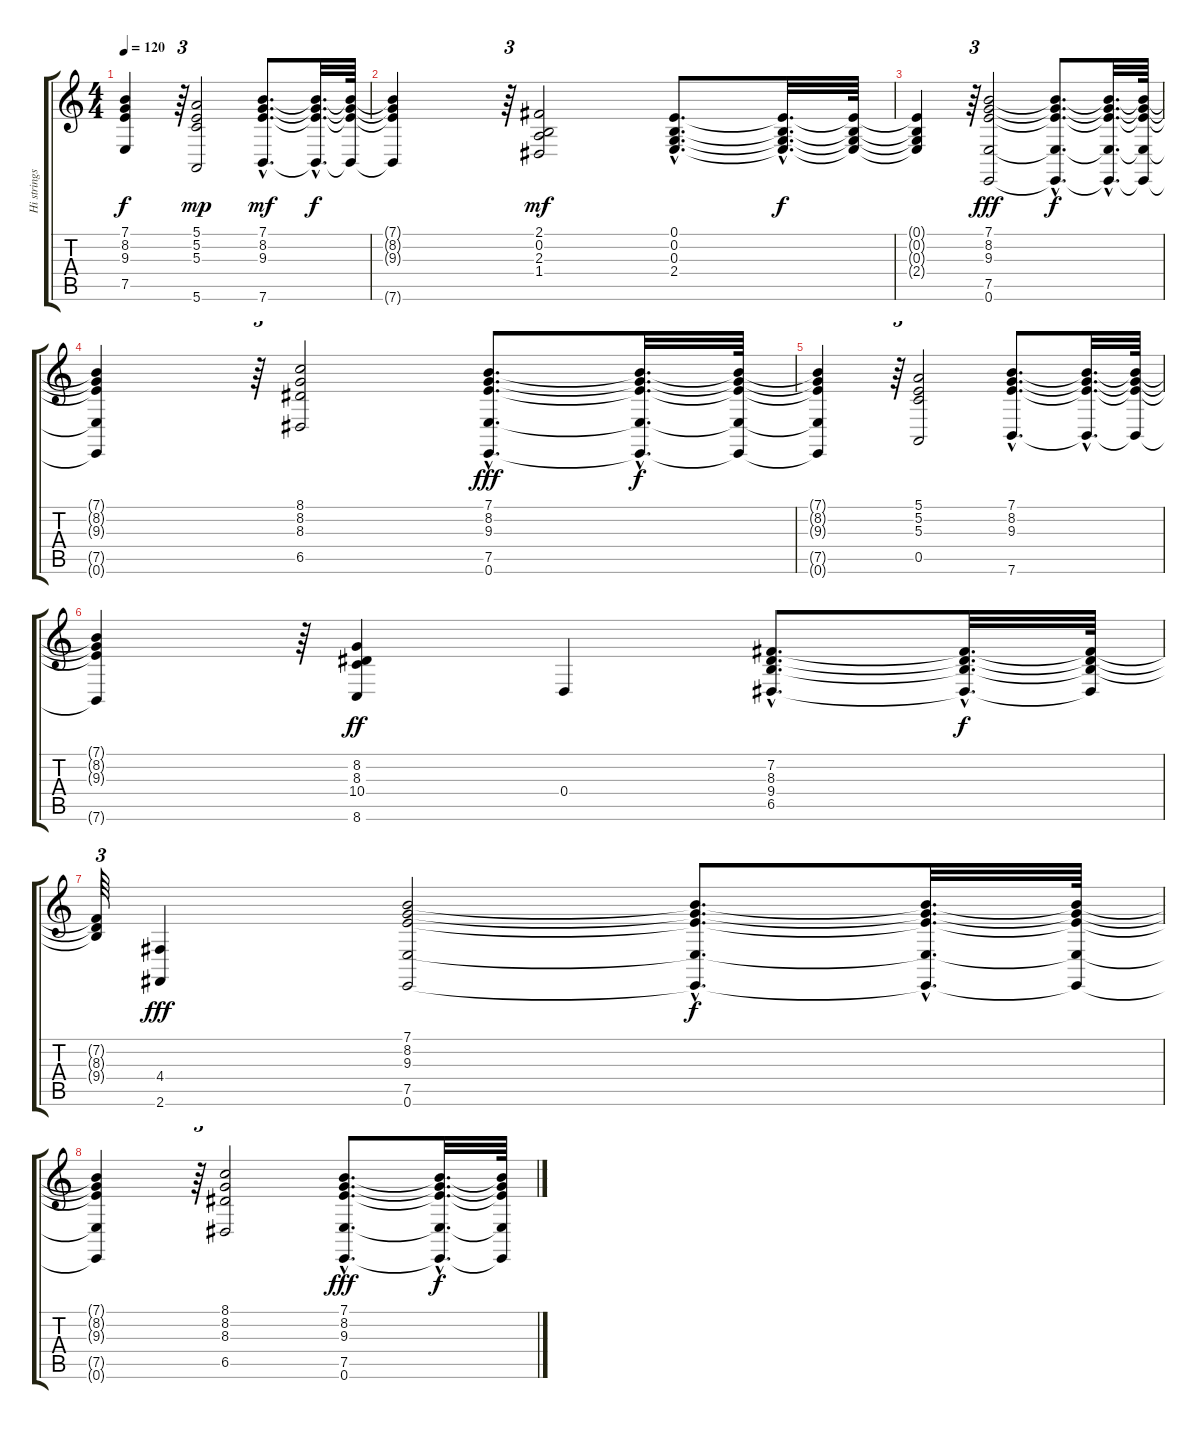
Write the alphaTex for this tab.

\track ("Hi strings" "Hi strings") {instrument stringensemble1}
\staff {score tabs}
\tuning (E4 B3 G3 D3 A2 E2) {hide}
\ts (4 4)
\tempo 120
\clef g2
\ks c
(7.1{t} 8.2{t} 9.3{t} 7.5{t}).4{dy f} r.64{tu (3 2)} (5.1 5.2 5.3 5.6).2{dy mp} (7.1{hac} 8.2{hac} 9.3{hac} 7.6{hac}).8{d dy mf} (7.1{hac t} 8.2{hac t} 9.3{hac t} 7.6{hac t}).32{d dy f} (7.1{t} 8.2{t} 9.3{t} 7.6{t}).64 |
(7.1{t} 8.2{t} 9.3{t} 7.6{t}).4 r.64{tu (3 2)} (2.1 0.2 2.3 1.4).2{dy mf} (0.1{hac} 0.2{hac} 0.3{hac} 2.4{hac}).8{d} (0.1{hac t} 0.2{hac t} 0.3{hac t} 2.4{hac t}).32{d dy f} (0.1{t} 0.2{t} 0.3{t} 2.4{t}).64 |
(0.1{t} 0.2{t} 0.3{t} 2.4{t}).4 r.64{tu (3 2)} (7.1 8.2 9.3 7.5 0.6).2{dy fff} (7.1{hac t} 8.2{hac t} 9.3{hac t} 7.5{hac t} 0.6{hac t}).8{d dy f} (7.1{hac t} 8.2{hac t} 9.3{hac t} 7.5{hac t} 0.6{hac t}).32{d} (7.1{t} 8.2{t} 9.3{t} 7.5{t} 0.6{t}).64 |
(7.1{t} 8.2{t} 9.3{t} 7.5{t} 0.6{t}).4 r.64{tu (3 2)} (8.1 8.2 8.3 6.5).2 (7.1{hac} 8.2{hac} 9.3{hac} 7.5{hac} 0.6{hac}).8{d dy fff} (7.1{hac t} 8.2{hac t} 9.3{hac t} 7.5{hac t} 0.6{hac t}).32{d dy f} (7.1{t} 8.2{t} 9.3{t} 7.5{t} 0.6{t}).64 |
(7.1{t} 8.2{t} 9.3{t} 7.5{t} 0.6{t}).4 r.64{tu (3 2)} (5.1 5.2 5.3 0.5).2 (7.1{hac} 8.2{hac} 9.3{hac} 7.6{hac}).8{d} (7.1{hac t} 8.2{hac t} 9.3{hac t} 7.6{hac t}).32{d} (7.1{t} 8.2{t} 9.3{t} 7.6{t}).64 |
(7.1{t} 8.2{t} 9.3{t} 7.6{t}).4 r.64{tu (3 2)} (8.2 8.3 10.4 8.6).4{dy ff} 0.4.4 (7.2{hac} 8.3{hac} 9.4{hac} 6.5{hac}).8{d} (7.2{hac t} 8.3{hac t} 9.4{hac t} 6.5{hac t}).32{d dy f} (7.2{t} 8.3{t} 9.4{t} 6.5{t}).64 |
(7.2{t} 8.3{t} 9.4{t}).64{tu (3 2)} (4.4 2.6).4{dy fff} (7.1 8.2 9.3 7.5 0.6).2 (7.1{hac t} 8.2{hac t} 9.3{hac t} 7.5{hac t} 0.6{hac t}).8{d dy f} (7.1{hac t} 8.2{hac t} 9.3{hac t} 7.5{hac t} 0.6{hac t}).32{d} (7.1{t} 8.2{t} 9.3{t} 7.5{t} 0.6{t}).64 |
(7.1{t} 8.2{t} 9.3{t} 7.5{t} 0.6{t}).4 r.64{tu (3 2)} (8.1 8.2 8.3 6.5).2 (7.1{hac} 8.2{hac} 9.3{hac} 7.5{hac} 0.6{hac}).8{d dy fff} (7.1{hac t} 8.2{hac t} 9.3{hac t} 7.5{hac t} 0.6{hac t}).32{d dy f} (7.1{t} 8.2{t} 9.3{t} 7.5{t} 0.6{t}).64
